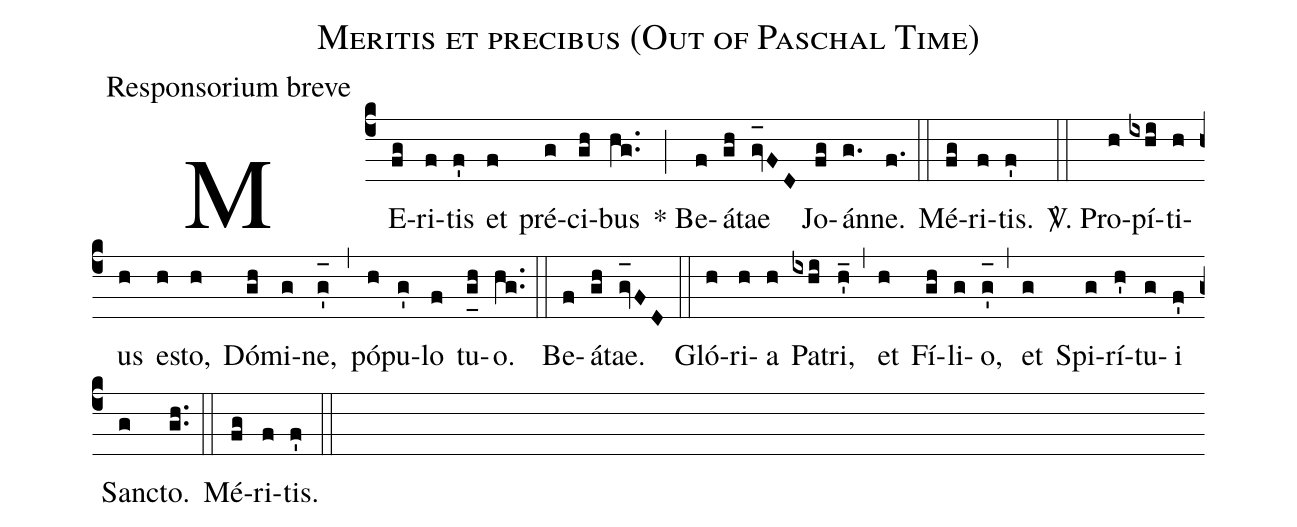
name:Meritis et precibus (Out of Paschal Time);
office-part:Responsorium breve;
%%
(c4) ME(fg)ri(f)tis(f') et(f) pré(g)ci(gh)bus(hg..) (;) * Be(f)á(gh)tae(gv_[oh:h]FD) Jo(fg)án(g.)ne.(f.) (::) Mé(fg)ri(f)tis.(f') (::) <sp>V/</sp>. Pro(h)pí(ixhi)ti(h)us(h) e(h)sto,(h) Dó(gh)mi(g)ne,(g'_[oh:h]) (,) pó(h)pu(g')lo(f) tu(g_[uh:l]h)o.(hg..) (::)  Be(f)á(gh)tae.(gv_[oh:h]FD) (::) Gló(h)ri(h)a(h) Pa(ixhi)tri,(h'_) (,) et(h) Fí(gh)li(g)o,(g'_[oh:h]) (,) et(g) Spi(g)rí(h')tu(g)i(f') San(g)cto.(gh..) (::) Mé(fg)ri(f)tis.(f') (::)
